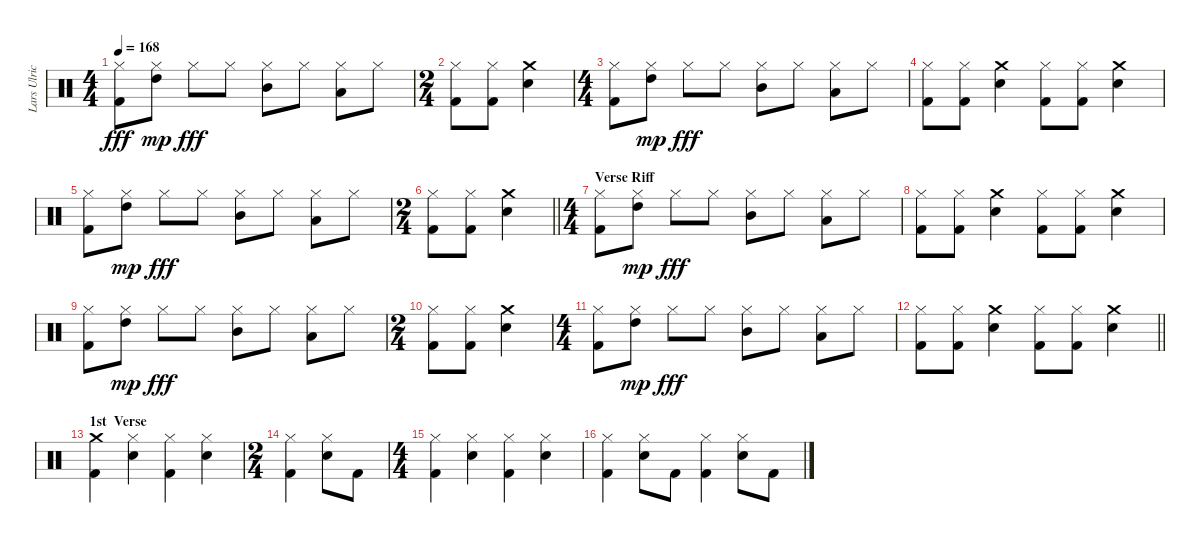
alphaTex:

\track ("Lars Ulrich" "Lars Ulric") {instrument percussion}
\staff {score}
\articulation defaults
\ts (4 4)
\tempo 168
\clef neutral
\ks c
("Hi-Hat (closed)" "Kick (hit) 2").8{dy fff} ("High Tom (hit)" "Hi-Hat (closed)").8{dy mp balance 16} "Hi-Hat (closed)".8{dy fff balance 8} "Hi-Hat (closed)".8 ("Mid Tom (hit)" "Hi-Hat (closed)").8 "Hi-Hat (closed)".8 ("Low Tom (hit)" "Hi-Hat (closed)").8{balance 0} "Hi-Hat (closed)".8{balance 8} |
\ts (2 4)
("Kick (hit) 2" "Hi-Hat (closed)").8 ("Kick (hit) 2" "Hi-Hat (closed)").8 ("Snare (hit) 2" "Crash medium (hit)").4 |
\ts (4 4)
("Hi-Hat (closed)" "Kick (hit) 2").8 ("High Tom (hit)" "Hi-Hat (closed)").8{dy mp balance 16} "Hi-Hat (closed)".8{dy fff balance 8} "Hi-Hat (closed)".8 ("Mid Tom (hit)" "Hi-Hat (closed)").8 "Hi-Hat (closed)".8 ("Low Tom (hit)" "Hi-Hat (closed)").8{balance 0} "Hi-Hat (closed)".8{balance 8} |
("Hi-Hat (closed)" "Kick (hit) 2").8 ("Hi-Hat (closed)" "Kick (hit) 2").8 ("Snare (hit) 2" "Crash medium (hit)").4 ("Kick (hit) 2" "Hi-Hat (closed)").8 ("Kick (hit) 2" "Hi-Hat (closed)").8 ("Crash medium (hit)" "Snare (hit) 2").4 |
("Hi-Hat (closed)" "Kick (hit) 2").8 ("High Tom (hit)" "Hi-Hat (closed)").8{dy mp balance 16} "Hi-Hat (closed)".8{dy fff balance 8} "Hi-Hat (closed)".8 ("Mid Tom (hit)" "Hi-Hat (closed)").8 "Hi-Hat (closed)".8 ("Low Tom (hit)" "Hi-Hat (closed)").8{balance 0} "Hi-Hat (closed)".8{balance 8} |
\ts (2 4)
\barLineRight lightlight
("Kick (hit) 2" "Hi-Hat (closed)").8 ("Kick (hit) 2" "Hi-Hat (closed)").8 ("Snare (hit) 2" "Crash medium (hit)").4 |
\ts (4 4)
\section ("" "Verse Riff")
("Hi-Hat (closed)" "Kick (hit) 2").8 ("High Tom (hit)" "Hi-Hat (closed)").8{dy mp balance 16} "Hi-Hat (closed)".8{dy fff balance 8} "Hi-Hat (closed)".8 ("Mid Tom (hit)" "Hi-Hat (closed)").8 "Hi-Hat (closed)".8 ("Low Tom (hit)" "Hi-Hat (closed)").8{balance 0} "Hi-Hat (closed)".8{balance 8} |
("Hi-Hat (closed)" "Kick (hit) 2").8 ("Hi-Hat (closed)" "Kick (hit) 2").8 ("Snare (hit) 2" "Crash medium (hit)").4 ("Kick (hit) 2" "Hi-Hat (closed)").8 ("Kick (hit) 2" "Hi-Hat (closed)").8 ("Crash medium (hit)" "Snare (hit) 2").4 |
("Hi-Hat (closed)" "Kick (hit) 2").8 ("High Tom (hit)" "Hi-Hat (closed)").8{dy mp balance 16} "Hi-Hat (closed)".8{dy fff balance 8} "Hi-Hat (closed)".8 ("Mid Tom (hit)" "Hi-Hat (closed)").8 "Hi-Hat (closed)".8 ("Low Tom (hit)" "Hi-Hat (closed)").8{balance 0} "Hi-Hat (closed)".8{balance 8} |
\ts (2 4)
("Hi-Hat (closed)" "Kick (hit) 2").8 ("Hi-Hat (closed)" "Kick (hit) 2").8 ("Crash medium (hit)" "Snare (hit) 2").4 |
\ts (4 4)
("Hi-Hat (closed)" "Kick (hit) 2").8 ("High Tom (hit)" "Hi-Hat (closed)").8{dy mp balance 16} "Hi-Hat (closed)".8{dy fff balance 8} "Hi-Hat (closed)".8 ("Mid Tom (hit)" "Hi-Hat (closed)").8 "Hi-Hat (closed)".8 ("Low Tom (hit)" "Hi-Hat (closed)").8{balance 0} "Hi-Hat (closed)".8{balance 8} |
\barLineRight lightlight
("Hi-Hat (closed)" "Kick (hit) 2").8 ("Hi-Hat (closed)" "Kick (hit) 2").8 ("Snare (hit) 2" "Crash medium (hit)").4 ("Kick (hit) 2" "Hi-Hat (closed)").8 ("Kick (hit) 2" "Hi-Hat (closed)").8 ("Crash medium (hit)" "Snare (hit) 2").4 |
\section ("" "1st  Verse")
("Kick (hit) 2" "Crash medium (hit)").4 ("Hi-Hat (closed)" "Snare (hit) 2").4 ("Hi-Hat (closed)" "Kick (hit) 2").4 ("Snare (hit) 2" "Hi-Hat (closed)").4 |
\ts (2 4)
("Hi-Hat (closed)" "Kick (hit) 2").4 ("Snare (hit) 2" "Hi-Hat (closed)").8 "Kick (hit) 2".8 |
\ts (4 4)
("Kick (hit) 2" "Hi-Hat (closed)").4 ("Snare (hit) 2" "Hi-Hat (closed)").4 ("Kick (hit) 2" "Hi-Hat (closed)").4 ("Snare (hit) 2" "Hi-Hat (closed)").4 |
("Hi-Hat (closed)" "Kick (hit) 2").4 ("Snare (hit) 2" "Hi-Hat (closed)").8 "Kick (hit) 2".8 ("Kick (hit) 2" "Hi-Hat (closed)").4 ("Hi-Hat (closed)" "Snare (hit) 2").8 "Kick (hit) 2".8
